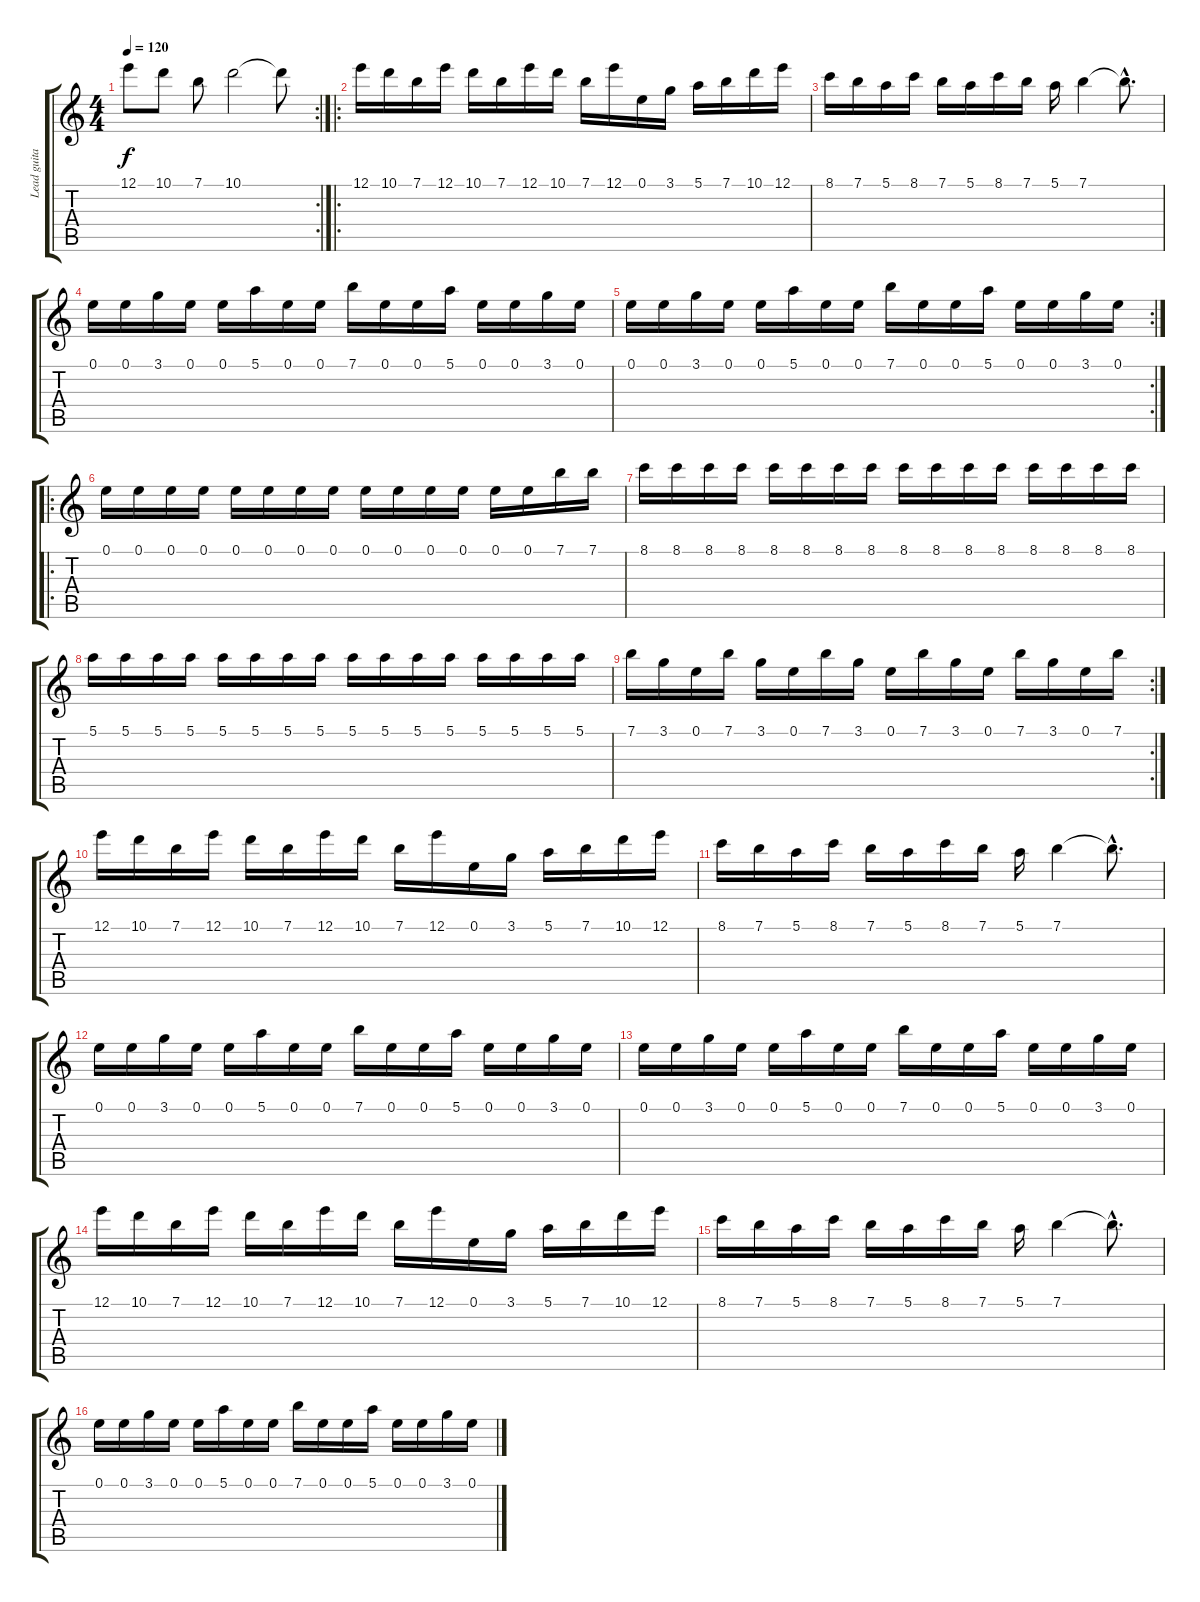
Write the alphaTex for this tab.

\track ("Lead guitar" "Lead guita") {instrument distortionguitar}
\staff {score tabs}
\tuning (E4 B3 G3 D3 A2 E2) {hide}
\rc 2
\ts (4 4)
\tempo 120
\clef g2
\ks c
12.1.8{dy f} 10.1.8 7.1.8 10.1.2 10.1{t}.8 |
\ro
12.1.16 10.1.16 7.1.16 12.1.16 10.1.16 7.1.16 12.1.16 10.1.16 7.1.16 12.1.16 0.1.16 3.1.16 5.1.16 7.1.16 10.1.16 12.1.16 |
8.1.16 7.1.16 5.1.16 8.1.16 7.1.16 5.1.16 8.1.16 7.1.16 5.1.16 7.1.4 7.1{hac t}.8{d} |
0.1.16 0.1.16 3.1.16 0.1.16 0.1.16 5.1.16 0.1.16 0.1.16 7.1.16 0.1.16 0.1.16 5.1.16 0.1.16 0.1.16 3.1.16 0.1.16 |
\rc 2
0.1.16 0.1.16 3.1.16 0.1.16 0.1.16 5.1.16 0.1.16 0.1.16 7.1.16 0.1.16 0.1.16 5.1.16 0.1.16 0.1.16 3.1.16 0.1.16 |
\ro
0.1.16 0.1.16 0.1.16 0.1.16 0.1.16 0.1.16 0.1.16 0.1.16 0.1.16 0.1.16 0.1.16 0.1.16 0.1.16 0.1.16 7.1.16 7.1.16 |
8.1.16 8.1.16 8.1.16 8.1.16 8.1.16 8.1.16 8.1.16 8.1.16 8.1.16 8.1.16 8.1.16 8.1.16 8.1.16 8.1.16 8.1.16 8.1.16 |
5.1.16 5.1.16 5.1.16 5.1.16 5.1.16 5.1.16 5.1.16 5.1.16 5.1.16 5.1.16 5.1.16 5.1.16 5.1.16 5.1.16 5.1.16 5.1.16 |
\rc 2
7.1.16 3.1.16 0.1.16 7.1.16 3.1.16 0.1.16 7.1.16 3.1.16 0.1.16 7.1.16 3.1.16 0.1.16 7.1.16 3.1.16 0.1.16 7.1.16 |
12.1.16 10.1.16 7.1.16 12.1.16 10.1.16 7.1.16 12.1.16 10.1.16 7.1.16 12.1.16 0.1.16 3.1.16 5.1.16 7.1.16 10.1.16 12.1.16 |
8.1.16 7.1.16 5.1.16 8.1.16 7.1.16 5.1.16 8.1.16 7.1.16 5.1.16 7.1.4 7.1{hac t}.8{d} |
0.1.16 0.1.16 3.1.16 0.1.16 0.1.16 5.1.16 0.1.16 0.1.16 7.1.16 0.1.16 0.1.16 5.1.16 0.1.16 0.1.16 3.1.16 0.1.16 |
0.1.16 0.1.16 3.1.16 0.1.16 0.1.16 5.1.16 0.1.16 0.1.16 7.1.16 0.1.16 0.1.16 5.1.16 0.1.16 0.1.16 3.1.16 0.1.16 |
12.1.16 10.1.16 7.1.16 12.1.16 10.1.16 7.1.16 12.1.16 10.1.16 7.1.16 12.1.16 0.1.16 3.1.16 5.1.16 7.1.16 10.1.16 12.1.16 |
8.1.16 7.1.16 5.1.16 8.1.16 7.1.16 5.1.16 8.1.16 7.1.16 5.1.16 7.1.4 7.1{hac t}.8{d} |
0.1.16 0.1.16 3.1.16 0.1.16 0.1.16 5.1.16 0.1.16 0.1.16 7.1.16 0.1.16 0.1.16 5.1.16 0.1.16 0.1.16 3.1.16 0.1.16
